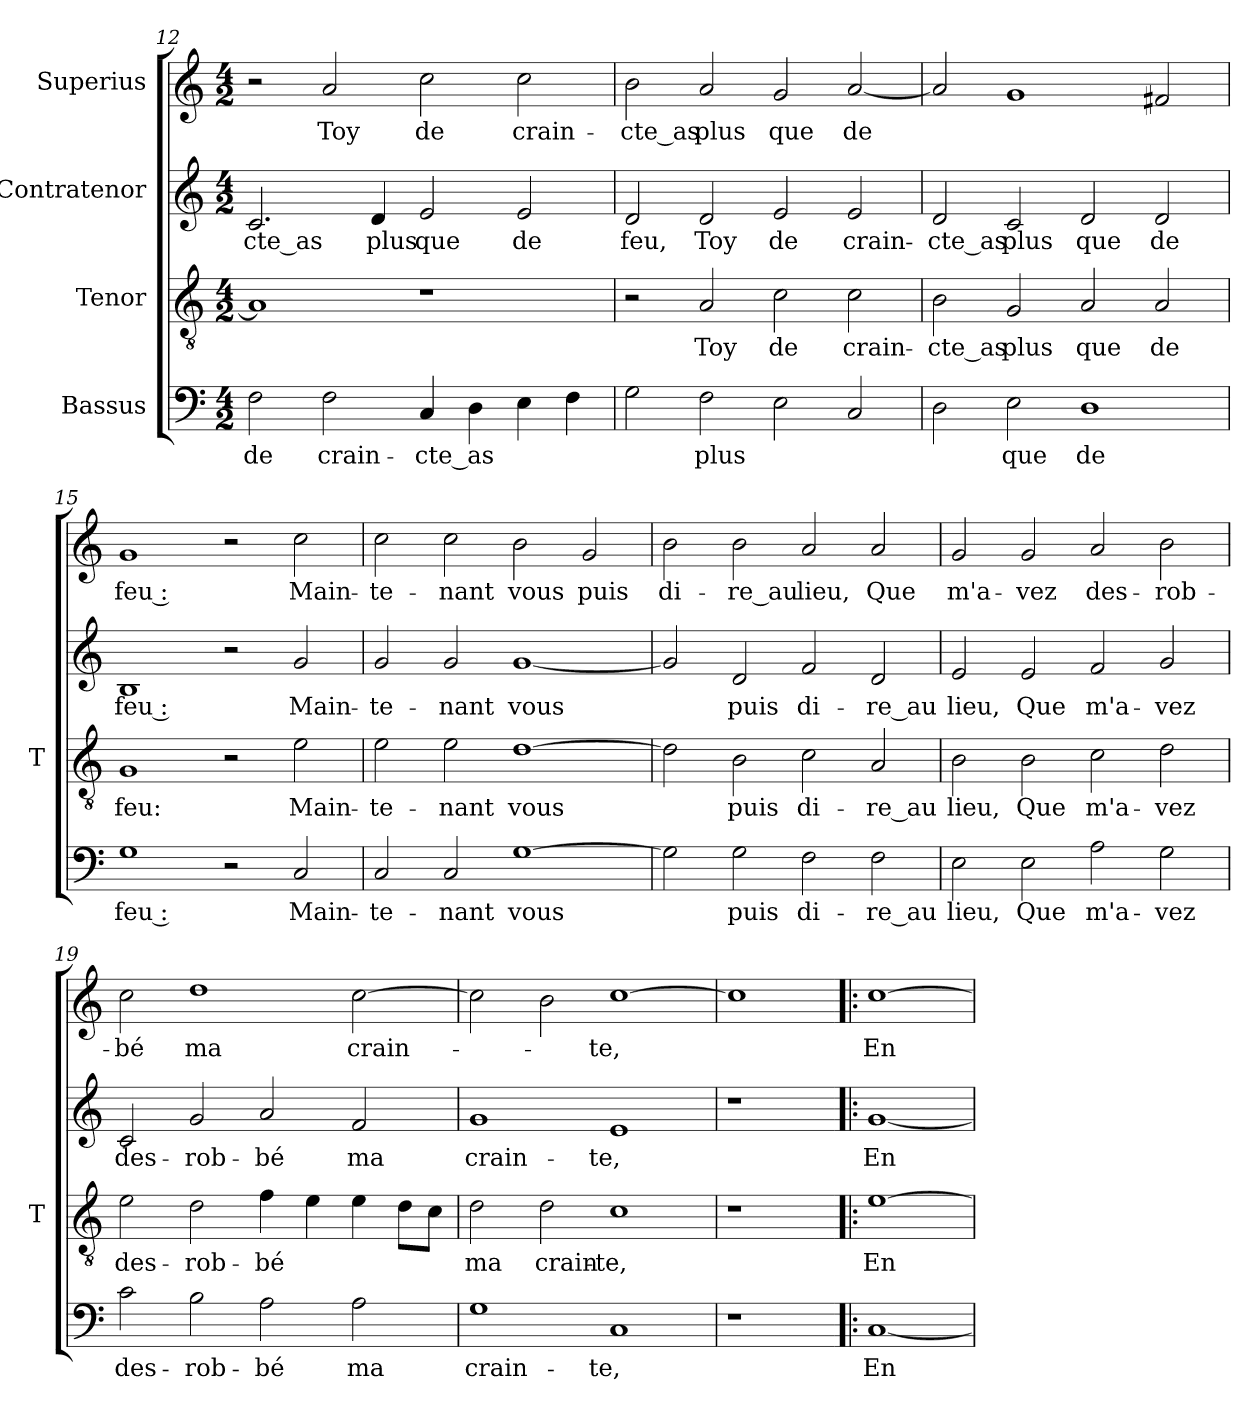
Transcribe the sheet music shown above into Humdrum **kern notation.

**kern	**text	**kern	**text	**kern	**text	**kern	**text
*part4	*part4	*part3	*part3	*part2	*part2	*part1	*part1
*staff4	*staff4	*staff3	*staff3	*staff2	*staff2	*staff1	*staff1
*I"Bassus	*	*I"Tenor	*	*I"Contratenor	*	*I"Superius	*
*	*	*I'T	*	*	*	*	*
*clefF4	*	*clefGv2	*	*clefG2	*	*clefG2	*
*k[]	*	*k[]	*	*k[]	*	*k[]	*
*M4/2	*	*M4/2	*	*M4/2	*	*M4/2	*
=12	=12	=12	=12	=12	=12	=12	=12
2F	-de	1A]	.	2.c	-cte_as	2r	.
2F	crain-	.	.	.	.	2a	-Toy
.	.	.	.	4d	-plus	.	.
4C	-cte_as	1r	.	2e	-que	2cc	-de
4D	.	.	.	.	.	.	.
4E	.	.	.	2e	-de	2cc	crain-
4F	.	.	.	.	.	.	.
=13	=13	=13	=13	=13	=13	=13	=13
2G	.	2r	.	2d	-feu,	2b	-cte_as
2F	-plus	2A	-Toy	2d	-Toy	2a	-plus
2E	.	2c	-de	2e	-de	2g	-que
2C	.	2c	crain-	2e	crain-	[2a	-de
=14	=14	=14	=14	=14	=14	=14	=14
2D	.	2B	-cte_as	2d	-cte_as	2a]	.
2E	-que	2G	-plus	2c	-plus	1g	.
1D	-de	2A	-que	2d	-que	.	.
.	.	2A	-de	2d	-de	2f#X	.
=15	=15	=15	=15	=15	=15	=15	=15
1G	-feu :	1G	-feu:	1B	-feu :	1g	-feu :
2r	.	2r	.	2r	.	2r	.
2C	Main-	2e	Main-	2g	Main-	2cc	Main-
=16	=16	=16	=16	=16	=16	=16	=16
2C	te-	2e	te-	2g	te-	2cc	te-
2C	-nant	2e	-nant	2g	-nant	2cc	-nant
[1G	-vous	[1d	-vous	[1g	-vous	2b	-vous
.	.	.	.	.	.	2g	-puis
=17	=17	=17	=17	=17	=17	=17	=17
2G]	.	2d]	.	2g]	.	2b	di-
2G	-puis	2B	-puis	2d	-puis	2b	-re_au
2F	di-	2c	di-	2f	di-	2a	-lieu,
2F	-re_au	2A	-re_au	2d	-re_au	2a	-Que
=18	=18	=18	=18	=18	=18	=18	=18
2E	-lieu,	2B	-lieu,	2e	-lieu,	2g	m'a-
2E	-Que	2B	-Que	2e	-Que	2g	-vez
2A	m'a-	2c	m'a-	2f	m'a-	2a	des-
2G	-vez	2d	-vez	2g	-vez	2b	rob-
=19	=19	=19	=19	=19	=19	=19	=19
2c	des-	2e	des-	2c	des-	2cc	-bé
2B	rob-	2d	rob-	2g	rob-	1dd	-ma
2A	-bé	4f	-bé	2a	-bé	.	.
.	.	4e	.	.	.	.	.
2A	-ma	4e	.	2f	-ma	[2cc	crain-
.	.	8dL	.	.	.	.	.
.	.	8cJ	.	.	.	.	.
=20	=20	=20	=20	=20	=20	=20	=20
1G	crain-	2d	-ma	1g	crain-	2cc]	.
.	.	2d	crain-	.	.	2b	.
1C	-te,	1c	-te,	1e	-te,	[1cc	-te,
=21	=21	=21	=21	=21	=21	=21	=21
1r	.	1r	.	1r	.	1cc]	.
=22!|:	=22!|:	=22!|:	=22!|:	=22!|:	=22!|:	=22!|:	=22!|:
[1C	-En	[1e	-En	[1g	-En	[1cc	-En
=	=	=	=	=	=	=	=
*-	*-	*-	*-	*-	*-	*-	*-
